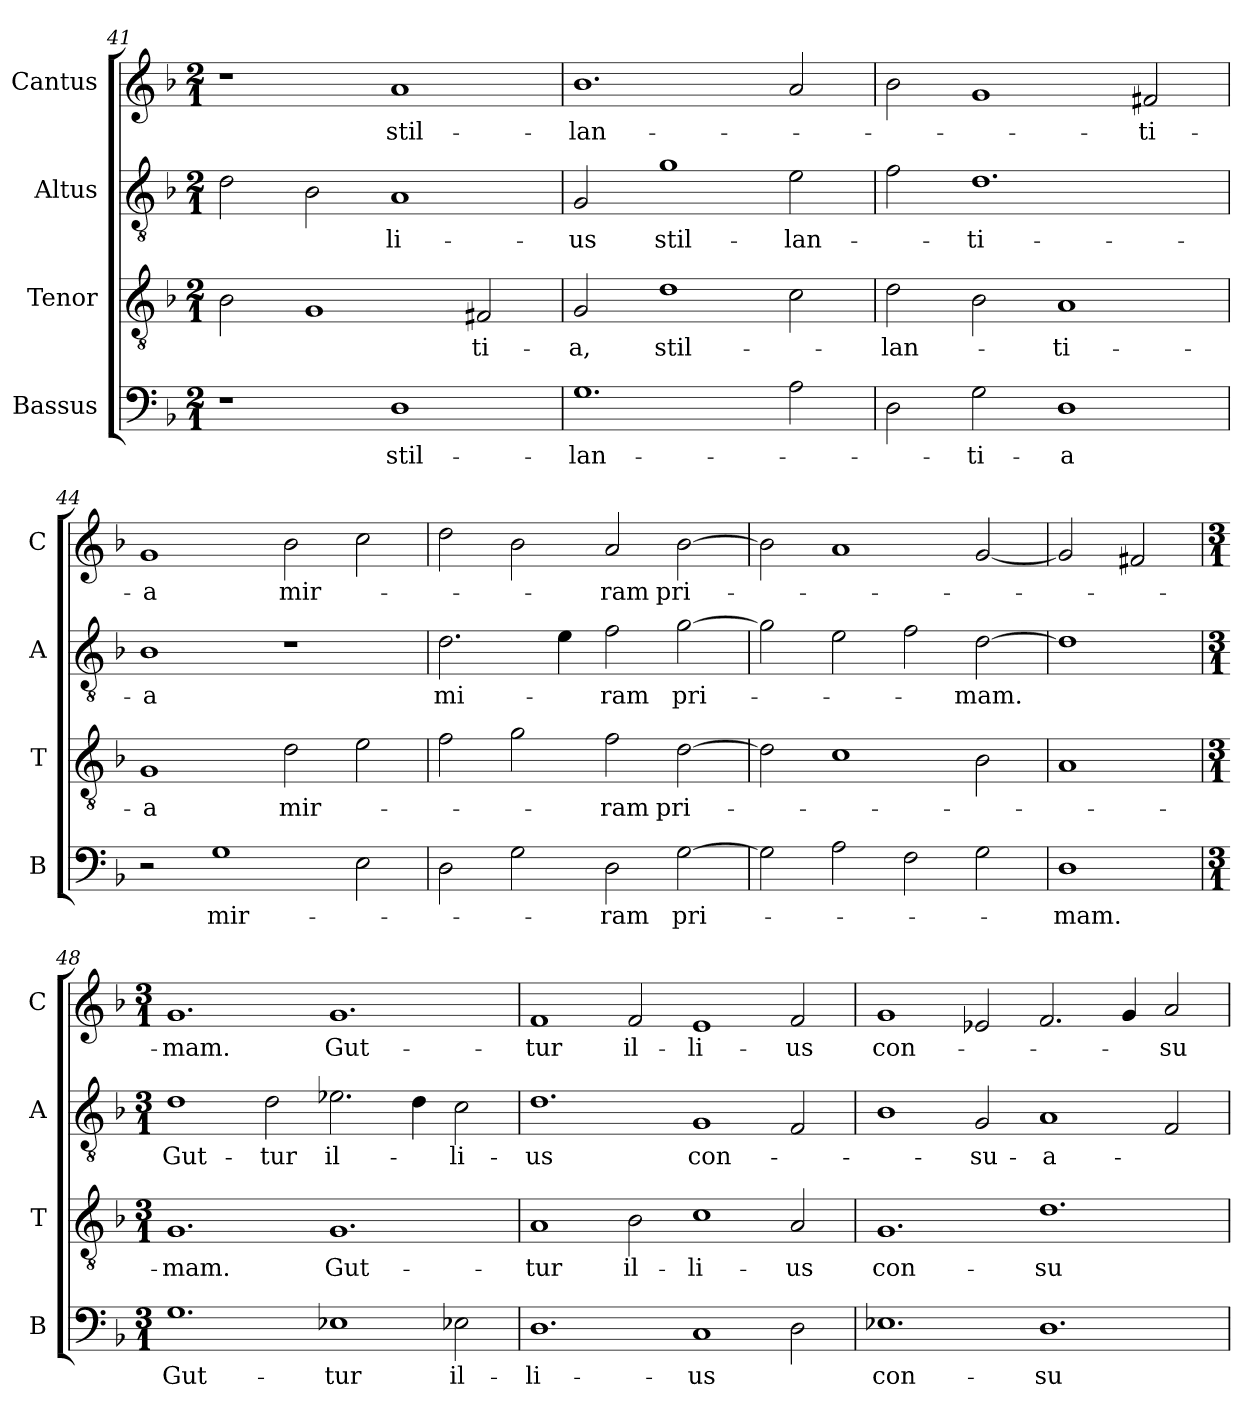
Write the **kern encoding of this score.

**kern	**text	**kern	**text	**kern	**text	**kern	**text
*part4	*part4	*part3	*part3	*part2	*part2	*part1	*part1
*staff4	*staff4	*staff3	*staff3	*staff2	*staff2	*staff1	*staff1
*I"Bassus	*	*I"Tenor	*	*I"Altus	*	*I"Cantus	*
*I'B	*	*I'T	*	*I'A	*	*I'C	*
*clefF4	*	*clefGv2	*	*clefGv2	*	*clefG2	*
*k[b-]	*	*k[b-]	*	*k[b-]	*	*k[b-]	*
*M2/1	*	*M2/1	*	*M2/1	*	*M2/1	*
=41	=41	=41	=41	=41	=41	=41	=41
1r	.	2B-	.	2d	.	1r	.
.	.	1G	.	2B-	.	.	.
1D	stil-	.	.	1A	-li-	1a	stil-
.	.	2F#X	-ti-	.	.	.	.
=42	=42	=42	=42	=42	=42	=42	=42
1.G	-lan-	2G	-a,	2G	-us	1.b-	-lan-
!	!	!	!LO:LY:i	!	!	!	!
.	.	1d	stil-	1g	stil-	.	.
2A	.	2c	.	2e	-lan-	2a	.
=43	=43	=43	=43	=43	=43	=43	=43
!	!	!	!LO:LY:i	!	!	!	!
2D	.	2d	-lan-	2f	.	2b-	.
2G	-ti-	2B-	.	1.d	-ti-	1g	.
!	!	!	!LO:LY:i	!	!	!	!
1D	-a	1A	-ti-	.	.	.	.
.	.	.	.	.	.	2f#X	-ti-
!!LO:LB:g=z
=44	=44	=44	=44	=44	=44	=44	=44
!	!	!	!LO:LY:i	!	!	!	!
2r	.	1G	-a	1B-	-a	1g	-a
1G	mir-	.	.	.	.	.	.
.	.	2d	mir-	1r	.	2b-	mir-
2E	.	2e	.	.	.	2cc	.
=45	=45	=45	=45	=45	=45	=45	=45
2D	.	2f	.	2.d	mi-	2dd	.
2G	.	2g	.	.	.	2b-	.
.	.	.	.	4e	.	.	.
2D	-ram	2f	-ram	2f	-ram	2a	-ram
[2G	pri-	[2d	pri-	[2g	pri-	[2b-	pri-
=46	=46	=46	=46	=46	=46	=46	=46
2G]	.	2d]	.	2g]	.	2b-]	.
2A	.	1c	.	2e	.	1a	.
2F	.	.	.	2f	.	.	.
2G	.	2B-	.	[2d	-mam.	[2g	.
=47	=47	=47	=47	=47	=47	=47	=47
1D	-mam.	1A	.	1d]	.	2g]	.
.	.	.	.	.	.	2f#X	.
!!LO:LB:g=z
=48	=48	=48	=48	=48	=48	=48	=48
*M3/1	*	*M3/1	*	*M3/1	*	*M3/1	*
1.G	Gut-	1.G	-mam.	1d	Gut-	1.g	-mam.
.	.	.	.	2d	-tur	.	.
1E-X	-tur	1.G	Gut-	2.e-X	il-	1.g	Gut-
.	.	.	.	4d	.	.	.
2E-X	il-	.	.	2c	-li-	.	.
=49	=49	=49	=49	=49	=49	=49	=49
1.D	-li-	1A	-tur	1.d	-us	1f	-tur
.	.	2B-	il-	.	.	2f	il-
1C	-us	1c	-li-	1G	con-	1e	-li-
2D	.	2A	-us	2F	.	2f	-us
=50	=50	=50	=50	=50	=50	=50	=50
1.E-X	con-	1.G	con-	1B-	.	1g	con-
.	.	.	.	2G	-su-	2e-X	.
1.D	-su-	1.d	-su-	1A	-a-	2.f	.
.	.	.	.	.	.	4g	.
.	.	.	.	2F	.	2a	-su-
=	=	=	=	=	=	=	=
*-	*-	*-	*-	*-	*-	*-	*-
